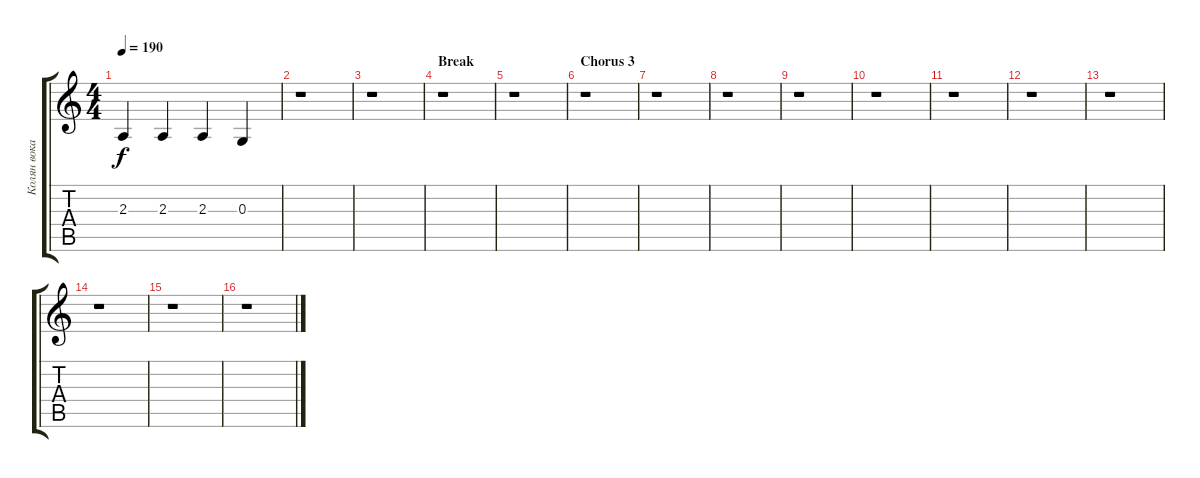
\track ("Колян вокал" "Колян вока") {instrument viola}
\staff {score tabs}
\tuning (E4 B3 G3 D3 A2 E2) {hide}
\ts (4 4)
\tempo 190
\clef g2
\ks c
2.3.4{dy f} 2.3.4 2.3.4 0.3.4 |
r.1 |
r.1 |
\section ("" "Break")
r.1 |
r.1 |
\section ("" "Chorus 3")
r.1 |
r.1 |
r.1 |
r.1 |
r.1 |
r.1 |
r.1 |
r.1 |
r.1 |
r.1 |
r.1
